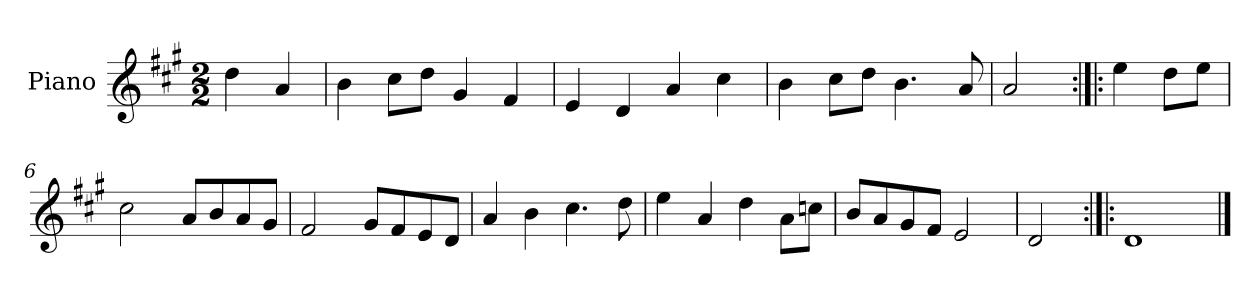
**kern
*part1
*staff1
*I"Piano
*I'Pno.
*clefG2
*k[f#c#g#]
*M2/2
=
4dd\
4a/
=1
4b\
8cc#\L
8dd\J
4g#/
4f#/
=2
4e/
4d/
4a/
4cc#\
=3
4b\
8cc#\L
8dd\J
4.b\
8a/
=4
2a/
=5:|!|:
4ee\
8dd\L
8ee\J
=6
2cc#\
8a/L
8b/
8a/
8g#/J
=7
2f#/
8g#/L
8f#/
8e/
8d/J
!!LO:LB:g=z
=8
4a/
4b\
4.cc#\
8dd\
=9
4ee\
4a/
4dd\
8a\L
8ccn\J
=10
8b/L
8a/
8g#/
8f#/J
2e/
=11
2d/
=12:|!|:
1d
==
*-
